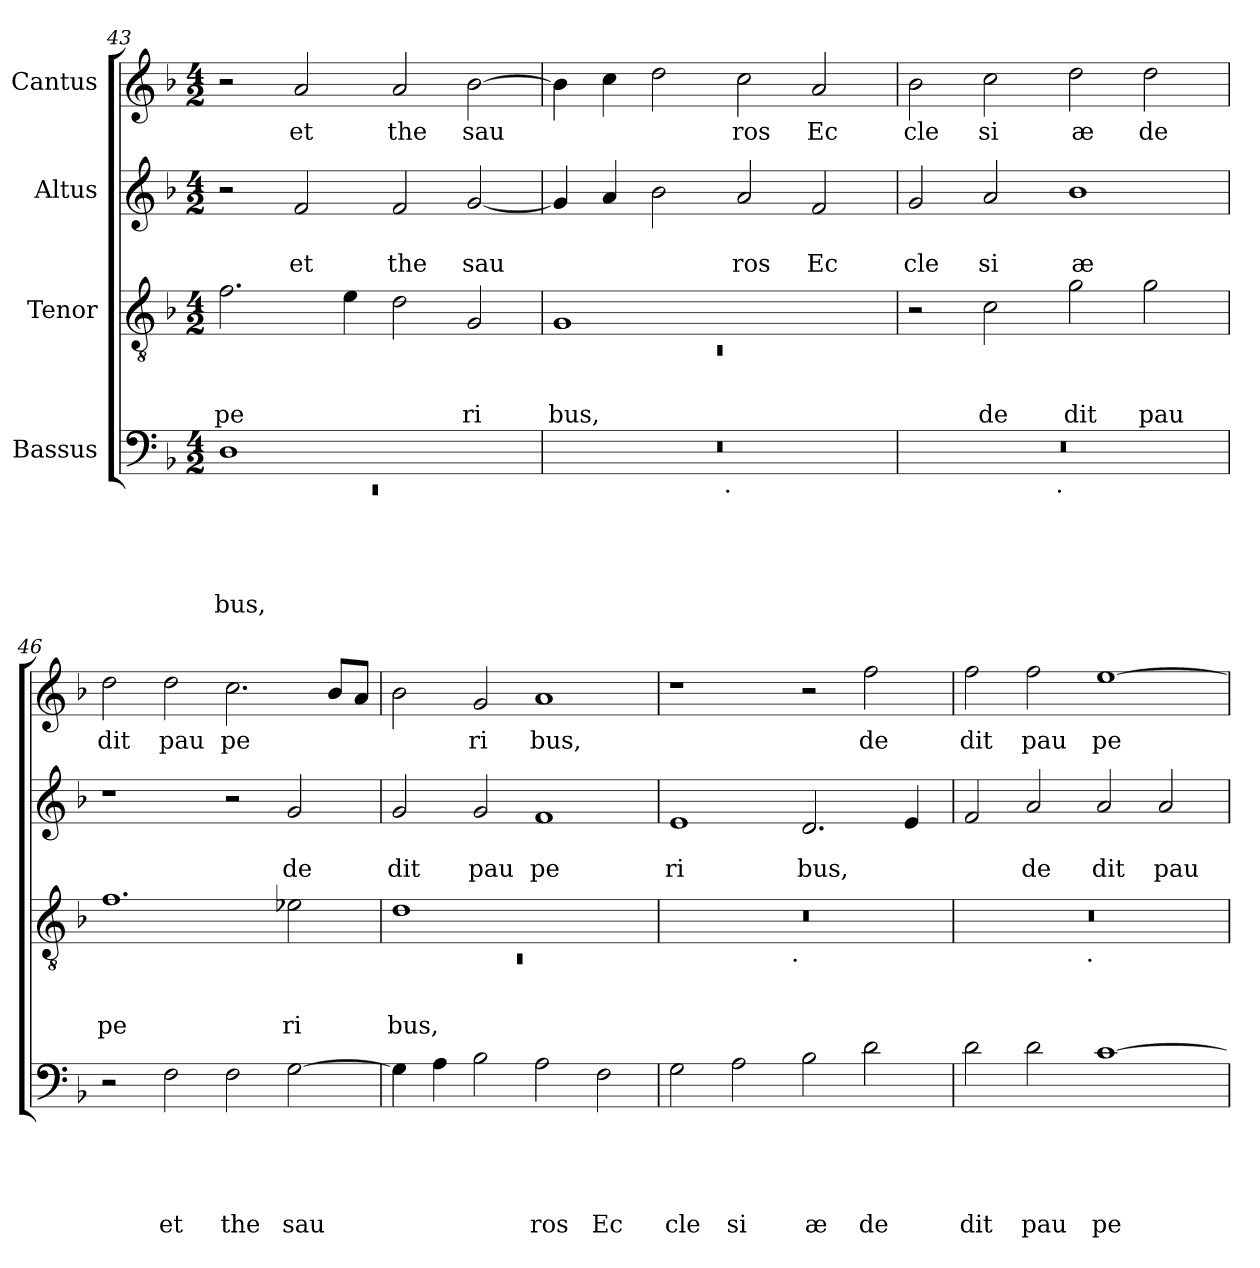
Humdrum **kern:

**kern	**text	**text	**text	**text	**text	**kern	**text	**text	**text	**kern	**text	**text	**kern	**text
*part4	*part4	*part4	*part4	*part4	*part4	*part3	*part3	*part3	*part3	*part2	*part2	*part2	*part1	*part1
*staff4	*staff4	*staff4	*staff4	*staff4	*staff4	*staff3	*staff3	*staff3	*staff3	*staff2	*staff2	*staff2	*staff1	*staff1
*I"Bassus	*	*	*	*	*	*I"Tenor	*	*	*	*I"Altus	*	*	*I"Cantus	*
*clefF4	*	*	*	*	*	*clefGv2	*	*	*	*clefG2	*	*	*clefG2	*
*k[b-]	*	*	*	*	*	*k[b-]	*	*	*	*k[b-]	*	*	*k[b-]	*
*F:	*	*	*	*	*	*F:	*	*	*	*F:	*	*	*F:	*
*M4/2	*	*	*	*	*	*M4/2	*	*	*	*M4/2	*	*	*M4/2	*
=43	=43	=43	=43	=43	=43	=43	=43	=43	=43	=43	=43	=43	=43	=43
*^	*	*	*	*	*	*	*	*	*	*	*	*	*	*
!	!LO:N:vis=1	!	!	!	!	!LO:LY:b	!	!	!	!LO:LY:b	!	!	!	!	!
1D	0rEE	.	.	.	.	bus,	2.f\	.	.	pe	2r	.	.	2r	.
!	!	!	!	!	!	!	!	!	!	!	!	!	!LO:LY:b	!	!LO:LY:b
.	.	.	.	.	.	.	.	.	.	.	2f/	.	et	2a/	et
.	.	.	.	.	.	.	4e\	.	.	.	.	.	.	.	.
!	!	!	!	!	!	!	!	!	!	!	!	!	!LO:LY:b	!	!LO:LY:b
1ryy	.	.	.	.	.	.	2d\	.	.	.	2f/	.	the	2a/	the
!	!	!	!	!	!	!	!	!	!	!LO:LY:b	!	!	!LO:LY:b	!	!LO:LY:b
.	.	.	.	.	.	.	2G/	.	.	ri	[<2g/	.	sau	[>2b-\	sau
=44	=44	=44	=44	=44	=44	=44	=44	=44	=44	=44	=44	=44	=44	=44	=44
*	*	*	*	*	*	*	*^	*	*	*	*	*	*	*	*
!	!	!	!	!	!	!	!	!LO:N:vis=1	!	!	!LO:LY:b	!	!	!	!	!
0r	2ryy	.	.	.	.	.	1G	0rC	.	.	bus,	4g/]	.	.	4b-\]	.
.	.	.	.	.	.	.	.	.	.	.	.	4a/	.	.	4cc\	.
.	4...ryy	.	.	.	.	.	.	.	.	.	.	2b-\	.	.	2dd\	.
!	!LO:TX:b:t=.	!	!	!	!	!	!	!	!	!	!	!	!	!	!	!
.	1ryy	.	.	.	.	.	.	.	.	.	.	.	.	.	.	.
!	!	!	!	!	!	!	!	!	!	!	!	!	!	!LO:LY:b	!	!LO:LY:b
.	.	.	.	.	.	.	1ryy	.	.	.	.	2a/	.	ros	2cc\	ros
!	!	!	!	!	!	!	!	!	!	!	!	!	!	!LO:LY:b	!	!LO:LY:b
.	.	.	.	.	.	.	.	.	.	.	.	2f/	.	Ec	2a/	Ec
.	32ryy	.	.	.	.	.	.	.	.	.	.	.	.	.	.	.
=45	=45	=45	=45	=45	=45	=45	=45	=45	=45	=45	=45	=45	=45	=45	=45	=45
!	!	!	!	!	!	!	!	!	!	!	!	!	!	!LO:LY:b	!	!LO:LY:b
*	*	*	*	*	*	*	*v	*v	*	*	*	*	*	*	*	*
0r	2ryy	.	.	.	.	.	2r	.	.	.	2g/	.	cle	2b-\	cle
!	!	!	!	!	!	!	!	!	!	!LO:LY:b	!	!	!LO:LY:b	!	!LO:LY:b
.	4...ryy	.	.	.	.	.	2c\	.	.	de	2a/	.	si	2cc\	si
!	!LO:TX:b:t=.	!	!	!	!	!	!	!	!	!	!	!	!	!	!
.	1ryy	.	.	.	.	.	.	.	.	.	.	.	.	.	.
!	!	!	!	!	!	!	!	!	!	!LO:LY:b	!	!	!LO:LY:b	!	!LO:LY:b
.	.	.	.	.	.	.	2g\	.	.	dit	1b-	.	æ	2dd\	æ
!	!	!	!	!	!	!	!	!	!	!LO:LY:b	!	!	!	!	!LO:LY:b
.	.	.	.	.	.	.	2g\	.	.	pau	.	.	.	2dd\	de
.	32ryy	.	.	.	.	.	.	.	.	.	.	.	.	.	.
=46	=46	=46	=46	=46	=46	=46	=46	=46	=46	=46	=46	=46	=46	=46	=46
!	!	!	!	!	!	!	!	!	!	!LO:LY:b	!	!	!	!	!LO:LY:b
*v	*v	*	*	*	*	*	*	*	*	*	*	*	*	*	*
2r	.	.	.	.	.	1.f	.	.	pe	1r	.	.	2dd\	dit
!	!	!	!	!	!LO:LY:b	!	!	!	!	!	!	!	!	!LO:LY:b
2F\	.	.	.	.	et	.	.	.	.	.	.	.	2dd\	pau
!	!	!	!	!	!LO:LY:b	!	!	!	!	!	!	!	!	!LO:LY:b
2F\	.	.	.	.	the	.	.	.	.	2r	.	.	2.cc\	pe
!	!	!	!	!	!LO:LY:b	!	!	!	!LO:LY:b	!	!	!LO:LY:b	!	!
[>2G\	.	.	.	.	sau	2e-X\	.	.	ri	2g/	.	de	.	.
.	.	.	.	.	.	.	.	.	.	.	.	.	8b-/L	.
.	.	.	.	.	.	.	.	.	.	.	.	.	8a/J	.
=47	=47	=47	=47	=47	=47	=47	=47	=47	=47	=47	=47	=47	=47	=47
*	*	*	*	*	*	*^	*	*	*	*	*	*	*	*
!	!	!	!	!	!	!	!LO:N:vis=1	!	!	!LO:LY:b	!	!	!LO:LY:b	!	!
4G\]	.	.	.	.	.	1d	0rC	.	.	bus,	2g/	.	dit	2b-\	.
4A\	.	.	.	.	.	.	.	.	.	.	.	.	.	.	.
!	!	!	!	!	!	!	!	!	!	!	!	!	!LO:LY:b	!	!LO:LY:b
2B-\	.	.	.	.	.	.	.	.	.	.	2g/	.	pau	2g/	ri
!	!	!	!	!	!LO:LY:b	!	!	!	!	!	!	!	!LO:LY:b	!	!LO:LY:b
2A\	.	.	.	.	ros	1ryy	.	.	.	.	1f	.	pe	1a	bus,
!	!	!	!	!	!LO:LY:b	!	!	!	!	!	!	!	!	!	!
2F\	.	.	.	.	Ec	.	.	.	.	.	.	.	.	.	.
!!LO:LB:g=z
=48	=48	=48	=48	=48	=48	=48	=48	=48	=48	=48	=48	=48	=48	=48	=48
!	!	!	!	!	!LO:LY:b	!	!	!	!	!	!	!	!LO:LY:b	!	!
2G\	.	.	.	.	cle	0r	2ryy	.	.	.	1e	.	ri	1r	.
!	!	!	!	!	!LO:LY:b	!	!	!	!	!	!	!	!	!	!
2A\	.	.	.	.	si	.	4...ryy	.	.	.	.	.	.	.	.
!	!	!	!	!	!	!	!LO:TX:b:t=.	!	!	!	!	!	!	!	!
.	.	.	.	.	.	.	1ryy	.	.	.	.	.	.	.	.
!	!	!	!	!	!LO:LY:b	!	!	!	!	!	!	!	!LO:LY:b	!	!
2B-\	.	.	.	.	æ	.	.	.	.	.	2.d/	.	bus,	2r	.
!	!	!	!	!	!LO:LY:b	!	!	!	!	!	!	!	!	!	!LO:LY:b
2d\	.	.	.	.	de	.	.	.	.	.	.	.	.	2ff\	de
.	.	.	.	.	.	.	.	.	.	.	4e/	.	.	.	.
.	.	.	.	.	.	.	32ryy	.	.	.	.	.	.	.	.
=49	=49	=49	=49	=49	=49	=49	=49	=49	=49	=49	=49	=49	=49	=49	=49
!	!	!	!	!	!LO:LY:b	!	!	!	!	!	!	!	!	!	!LO:LY:b
2d\	.	.	.	.	dit	0r	2ryy	.	.	.	2f/	.	.	2ff\	dit
!	!	!	!	!	!LO:LY:b	!	!	!	!	!	!	!	!LO:LY:b	!	!LO:LY:b
2d\	.	.	.	.	pau	.	4...ryy	.	.	.	2a/	.	de	2ff\	pau
!	!	!	!	!	!	!	!LO:TX:b:t=.	!	!	!	!	!	!	!	!
.	.	.	.	.	.	.	1ryy	.	.	.	.	.	.	.	.
!	!	!	!	!	!LO:LY:b	!	!	!	!	!	!	!	!LO:LY:b	!	!LO:LY:b
[>1c	.	.	.	.	pe	.	.	.	.	.	2a/	.	dit	[>1ee	pe
!	!	!	!	!	!	!	!	!	!	!	!	!	!LO:LY:b	!	!
.	.	.	.	.	.	.	.	.	.	.	2a/	.	pau	.	.
.	.	.	.	.	.	.	32ryy	.	.	.	.	.	.	.	.
*	*	*	*	*	*	*v	*v	*	*	*	*	*	*	*	*
=	=	=	=	=	=	=	=	=	=	=	=	=	=	=
*-	*-	*-	*-	*-	*-	*-	*-	*-	*-	*-	*-	*-	*-	*-
